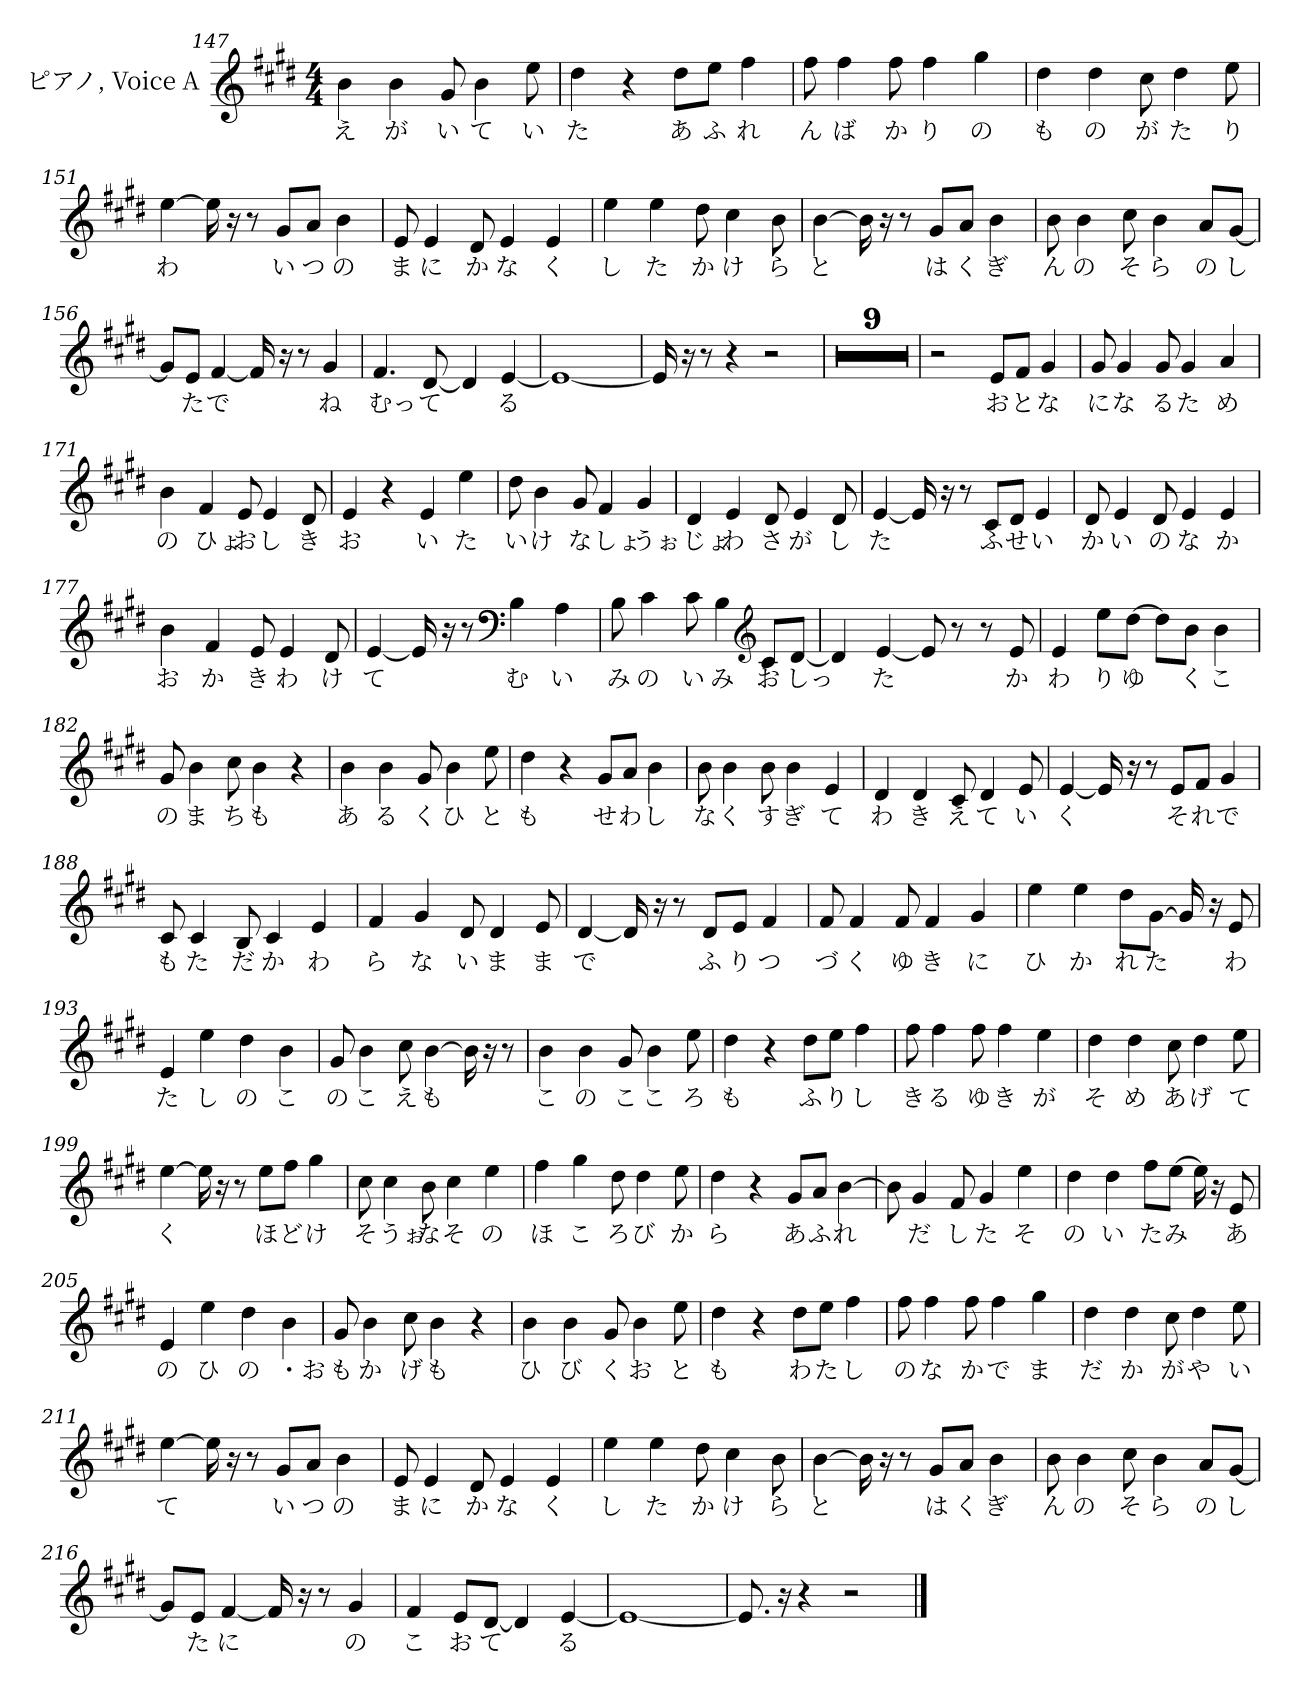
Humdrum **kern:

**kern	**text
*part1	*part1
*staff1	*staff1
*I"ピアノ, Voice A	*
*clefG2	*
*k[f#c#g#d#]	*
*M4/4	*
=147	=147
!	!LO:LY:b
4b\	え
!	!LO:LY:b
4b\	が
!	!LO:LY:b
8g#/	い
!	!LO:LY:b
4b\	て
!	!LO:LY:b
8ee\	い
=148	=148
!	!LO:LY:b
4dd#\	た
4r	.
!	!LO:LY:b
8dd#\L	あ
!	!LO:LY:b
8ee\J	ふ
!	!LO:LY:b
4ff#\	れ
=149	=149
!	!LO:LY:b
8ff#\	ん
!	!LO:LY:b
4ff#\	ば
!	!LO:LY:b
8ff#\	か
!	!LO:LY:b
4ff#\	り
!	!LO:LY:b
4gg#\	の
!!LO:LB:g=z
=150	=150
!	!LO:LY:b
4dd#\	も
!	!LO:LY:b
4dd#\	の
!	!LO:LY:b
8cc#\	が
!	!LO:LY:b
4dd#\	た
!	!LO:LY:b
8ee\	り
=151	=151
!	!LO:LY:b
[4ee\	わ
16ee\]	.
16r	.
8r	.
!	!LO:LY:b
8g#/L	い
!	!LO:LY:b
8a/J	つ
!	!LO:LY:b
4b\	の
=152	=152
!	!LO:LY:b
8e/	ま
!	!LO:LY:b
4e/	に
!	!LO:LY:b
8d#/	か
!	!LO:LY:b
4e/	な
!	!LO:LY:b
4e/	く
=153	=153
!	!LO:LY:b
4ee\	し
!	!LO:LY:b
4ee\	た
!	!LO:LY:b
8dd#\	か
!	!LO:LY:b
4cc#\	け
!	!LO:LY:b
8b\	ら
=154	=154
!	!LO:LY:b
[4b\	と
16b\]	.
16r	.
8r	.
!	!LO:LY:b
8g#/L	は
!	!LO:LY:b
8a/J	く
!	!LO:LY:b
4b\	ぎ
=155	=155
!	!LO:LY:b
8b\	ん
!	!LO:LY:b
4b\	の
!	!LO:LY:b
8cc#\	そ
!	!LO:LY:b
4b\	ら
!	!LO:LY:b
8a/L	の
!	!LO:LY:b
[8g#/J	し
!!LO:LB:g=z
=156	=156
8g#/L]	.
!	!LO:LY:b
8e/J	た
!	!LO:LY:b
[4f#/	で
16f#/]	.
16r	.
8r	.
!	!LO:LY:b
4g#/	ね
=157	=157
!	!LO:LY:b
4.f#/	むっ
!	!LO:LY:b
[8d#/	て
4d#/]	.
!	!LO:LY:b
[4e/	る
=158	=158
1e_	.
=159	=159
16e/]	.
16r	.
8r	.
4r	.
2r	.
=160	=160
1r	.
=161	=161
1r	.
=162	=162
1r	.
=163	=163
1r	.
=164	=164
1r	.
=165	=165
1r	.
=166	=166
1r	.
!!LO:PB:g=z
=167	=167
1r	.
=168	=168
1r	.
=169	=169
2r	.
!	!LO:LY:b
8e/L	お
!	!LO:LY:b
8f#/J	と
!	!LO:LY:b
4g#/	な
=170	=170
!	!LO:LY:b
8g#/	に
!	!LO:LY:b
4g#/	な
!	!LO:LY:b
8g#/	る
!	!LO:LY:b
4g#/	た
!	!LO:LY:b
4a/	め
=171	=171
!	!LO:LY:b
4b\	の
!	!LO:LY:b
4f#/	ひょ
!	!LO:LY:b
8e/	お
!	!LO:LY:b
4e/	し
!	!LO:LY:b
8d#/	き
=172	=172
!	!LO:LY:b
4e/	お
4r	.
!	!LO:LY:b
4e/	い
!	!LO:LY:b
4ee\	た
=173	=173
!	!LO:LY:b
8dd#\	い
!	!LO:LY:b
4b\	け
!	!LO:LY:b
8g#/	な
!	!LO:LY:b
4f#/	しょ
!	!LO:LY:b
4g#/	うぉ
!!LO:LB:g=z
=174	=174
!	!LO:LY:b
4d#/	じょ
!	!LO:LY:b
4e/	わ
!	!LO:LY:b
8d#/	さ
!	!LO:LY:b
4e/	が
!	!LO:LY:b
8d#/	し
=175	=175
!	!LO:LY:b
[4e/	た
16e/]	.
16r	.
8r	.
!	!LO:LY:b
8c#/L	ふ
!	!LO:LY:b
8d#/J	せ
!	!LO:LY:b
4e/	い
=176	=176
!	!LO:LY:b
8d#/	か
!	!LO:LY:b
4e/	い
!	!LO:LY:b
8d#/	の
!	!LO:LY:b
4e/	な
!	!LO:LY:b
4e/	か
=177	=177
!	!LO:LY:b
4b\	お
!	!LO:LY:b
4f#/	か
!	!LO:LY:b
8e/	き
!	!LO:LY:b
4e/	わ
!	!LO:LY:b
8d#/	け
=178	=178
!	!LO:LY:b
[4e/	て
16e/]	.
16r	.
8r	.
*clefF4	*
!	!LO:LY:b
4B\	む
!	!LO:LY:b
4A\	い
!!LO:LB:g=z
=179	=179
!	!LO:LY:b
8B\	み
!	!LO:LY:b
4c#\	の
!	!LO:LY:b
8c#\	い
!	!LO:LY:b
4B\	み
*clefG2	*
!	!LO:LY:b
8c#/L	お
!	!LO:LY:b
[8d#/J	しっ
=180	=180
4d#/]	.
!	!LO:LY:b
[4e/	た
8e/]	.
8r	.
8r	.
!	!LO:LY:b
8e/	か
=181	=181
!	!LO:LY:b
4e/	わ
!	!LO:LY:b
8ee\L	り
!	!LO:LY:b
[8dd#\J	ゆ
8dd#\L]	.
!	!LO:LY:b
8b\J	く
!	!LO:LY:b
4b\	こ
=182	=182
!	!LO:LY:b
8g#/	の
!	!LO:LY:b
4b\	ま
!	!LO:LY:b
8cc#\	ち
!	!LO:LY:b
4b\	も
4r	.
=183	=183
!	!LO:LY:b
4b\	あ
!	!LO:LY:b
4b\	る
!	!LO:LY:b
8g#/	く
!	!LO:LY:b
4b\	ひ
!	!LO:LY:b
8ee\	と
!!LO:LB:g=z
=184	=184
!	!LO:LY:b
4dd#\	も
4r	.
!	!LO:LY:b
8g#/L	せ
!	!LO:LY:b
8a/J	わ
!	!LO:LY:b
4b\	し
=185	=185
!	!LO:LY:b
8b\	な
!	!LO:LY:b
4b\	く
!	!LO:LY:b
8b\	す
!	!LO:LY:b
4b\	ぎ
!	!LO:LY:b
4e/	て
=186	=186
!	!LO:LY:b
4d#/	わ
!	!LO:LY:b
4d#/	き
!	!LO:LY:b
8c#/	え
!	!LO:LY:b
4d#/	て
!	!LO:LY:b
8e/	い
=187	=187
!	!LO:LY:b
[4e/	く
16e/]	.
16r	.
8r	.
!	!LO:LY:b
8e/L	そ
!	!LO:LY:b
8f#/J	れ
!	!LO:LY:b
4g#/	で
=188	=188
!	!LO:LY:b
8c#/	も
!	!LO:LY:b
4c#/	た
!	!LO:LY:b
8B/	だ
!	!LO:LY:b
4c#/	か
!	!LO:LY:b
4e/	わ
!!LO:LB:g=z
=189	=189
!	!LO:LY:b
4f#/	ら
!	!LO:LY:b
4g#/	な
!	!LO:LY:b
8d#/	い
!	!LO:LY:b
4d#/	ま
!	!LO:LY:b
8e/	ま
=190	=190
!	!LO:LY:b
[4d#/	で
16d#/]	.
16r	.
8r	.
!	!LO:LY:b
8d#/L	ふ
!	!LO:LY:b
8e/J	り
!	!LO:LY:b
4f#/	つ
=191	=191
!	!LO:LY:b
8f#/	づ
!	!LO:LY:b
4f#/	く
!	!LO:LY:b
8f#/	ゆ
!	!LO:LY:b
4f#/	き
!	!LO:LY:b
4g#/	に
=192	=192
!	!LO:LY:b
4ee\	ひ
!	!LO:LY:b
4ee\	か
!	!LO:LY:b
8dd#\L	れ
!	!LO:LY:b
[8g#\J	た
16g#/]	.
16r	.
!	!LO:LY:b
8e/	わ
=193	=193
!	!LO:LY:b
4e/	た
!	!LO:LY:b
4ee\	し
!	!LO:LY:b
4dd#\	の
!	!LO:LY:b
4b\	こ
!!LO:LB:g=z
=194	=194
!	!LO:LY:b
8g#/	の
!	!LO:LY:b
4b\	こ
!	!LO:LY:b
8cc#\	え
!	!LO:LY:b
[4b\	も
16b\]	.
16r	.
8r	.
=195	=195
!	!LO:LY:b
4b\	こ
!	!LO:LY:b
4b\	の
!	!LO:LY:b
8g#/	こ
!	!LO:LY:b
4b\	こ
!	!LO:LY:b
8ee\	ろ
=196	=196
!	!LO:LY:b
4dd#\	も
4r	.
!	!LO:LY:b
8dd#\L	ふ
!	!LO:LY:b
8ee\J	り
!	!LO:LY:b
4ff#\	し
=197	=197
!	!LO:LY:b
8ff#\	き
!	!LO:LY:b
4ff#\	る
!	!LO:LY:b
8ff#\	ゆ
!	!LO:LY:b
4ff#\	き
!	!LO:LY:b
4ee\	が
=198	=198
!	!LO:LY:b
4dd#\	そ
!	!LO:LY:b
4dd#\	め
!	!LO:LY:b
8cc#\	あ
!	!LO:LY:b
4dd#\	げ
!	!LO:LY:b
8ee\	て
=199	=199
!	!LO:LY:b
[4ee\	く
16ee\]	.
16r	.
8r	.
!	!LO:LY:b
8ee\L	ほ
!	!LO:LY:b
8ff#\J	ど
!	!LO:LY:b
4gg#\	け
!!LO:LB:g=z
=200	=200
!	!LO:LY:b
8cc#\	そ
!	!LO:LY:b
4cc#\	うぉ
!	!LO:LY:b
8b\	な
!	!LO:LY:b
4cc#\	そ
!	!LO:LY:b
4ee\	の
=201	=201
!	!LO:LY:b
4ff#\	ほ
!	!LO:LY:b
4gg#\	こ
!	!LO:LY:b
8dd#\	ろ
!	!LO:LY:b
4dd#\	び
!	!LO:LY:b
8ee\	か
=202	=202
!	!LO:LY:b
4dd#\	ら
4r	.
!	!LO:LY:b
8g#/L	あ
!	!LO:LY:b
8a/J	ふ
!	!LO:LY:b
[4b\	れ
=203	=203
8b\]	.
!	!LO:LY:b
4g#/	だ
!	!LO:LY:b
8f#/	し
!	!LO:LY:b
4g#/	た
!	!LO:LY:b
4ee\	そ
=204	=204
!	!LO:LY:b
4dd#\	の
!	!LO:LY:b
4dd#\	い
!	!LO:LY:b
8ff#\L	た
!	!LO:LY:b
[8ee\J	み
16ee\]	.
16r	.
!	!LO:LY:b
8e/	あ
=205	=205
!	!LO:LY:b
4e/	の
!	!LO:LY:b
4ee\	ひ
!	!LO:LY:b
4dd#\	の
!	!LO:LY:b
4b\	・お
!!LO:LB:g=z
=206	=206
!	!LO:LY:b
8g#/	も
!	!LO:LY:b
4b\	か
!	!LO:LY:b
8cc#\	げ
!	!LO:LY:b
4b\	も
4r	.
=207	=207
!	!LO:LY:b
4b\	ひ
!	!LO:LY:b
4b\	び
!	!LO:LY:b
8g#/	く
!	!LO:LY:b
4b\	お
!	!LO:LY:b
8ee\	と
=208	=208
!	!LO:LY:b
4dd#\	も
4r	.
!	!LO:LY:b
8dd#\L	わ
!	!LO:LY:b
8ee\J	た
!	!LO:LY:b
4ff#\	し
=209	=209
!	!LO:LY:b
8ff#\	の
!	!LO:LY:b
4ff#\	な
!	!LO:LY:b
8ff#\	か
!	!LO:LY:b
4ff#\	で
!	!LO:LY:b
4gg#\	ま
=210	=210
!	!LO:LY:b
4dd#\	だ
!	!LO:LY:b
4dd#\	か
!	!LO:LY:b
8cc#\	が
!	!LO:LY:b
4dd#\	や
!	!LO:LY:b
8ee\	い
=211	=211
!	!LO:LY:b
[4ee\	て
16ee\]	.
16r	.
8r	.
!	!LO:LY:b
8g#/L	い
!	!LO:LY:b
8a/J	つ
!	!LO:LY:b
4b\	の
!!LO:LB:g=z
=212	=212
!	!LO:LY:b
8e/	ま
!	!LO:LY:b
4e/	に
!	!LO:LY:b
8d#/	か
!	!LO:LY:b
4e/	な
!	!LO:LY:b
4e/	く
=213	=213
!	!LO:LY:b
4ee\	し
!	!LO:LY:b
4ee\	た
!	!LO:LY:b
8dd#\	か
!	!LO:LY:b
4cc#\	け
!	!LO:LY:b
8b\	ら
=214	=214
!	!LO:LY:b
[4b\	と
16b\]	.
16r	.
8r	.
!	!LO:LY:b
8g#/L	は
!	!LO:LY:b
8a/J	く
!	!LO:LY:b
4b\	ぎ
=215	=215
!	!LO:LY:b
8b\	ん
!	!LO:LY:b
4b\	の
!	!LO:LY:b
8cc#\	そ
!	!LO:LY:b
4b\	ら
!	!LO:LY:b
8a/L	の
!	!LO:LY:b
[8g#/J	し
=216	=216
8g#/L]	.
!	!LO:LY:b
8e/J	た
!	!LO:LY:b
[4f#/	に
16f#/]	.
16r	.
8r	.
!	!LO:LY:b
4g#/	の
=217	=217
!	!LO:LY:b
4f#/	こ
!	!LO:LY:b
8e/L	お
!	!LO:LY:b
[8d#/J	て
4d#/]	.
!	!LO:LY:b
[4e/	る
!!LO:LB:g=z
=218	=218
1e_	.
=219	=219
8.e/]	.
16r	.
4r	.
2r	.
==	==
*-	*-
